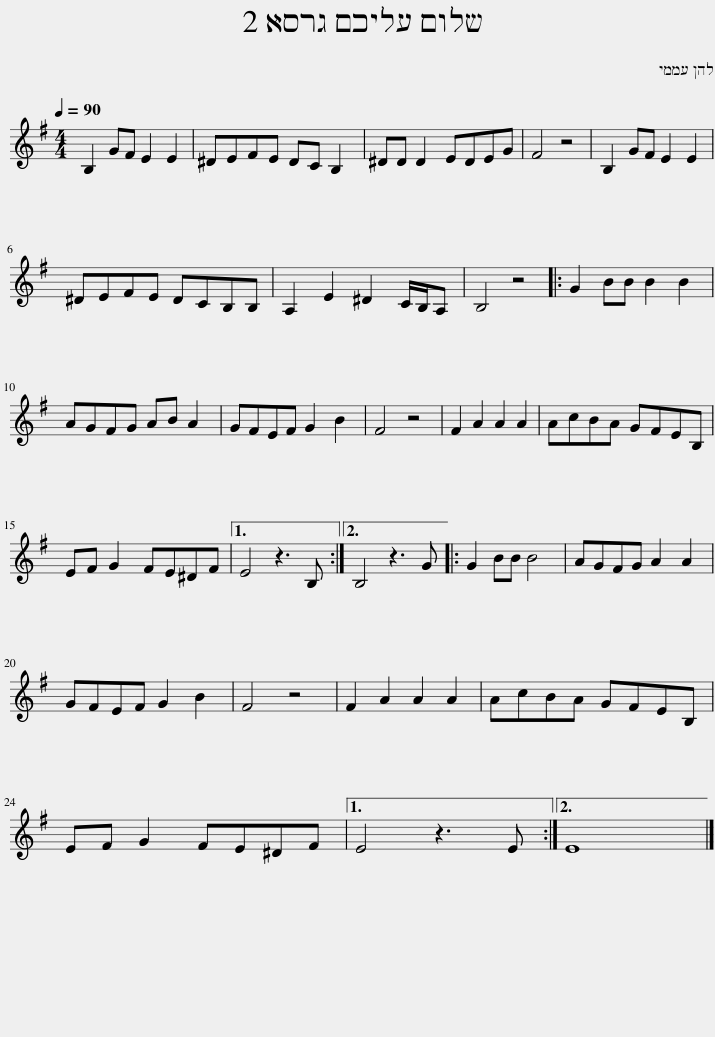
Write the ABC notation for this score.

X:1
L:1/8
Q:1/4=90
M:4/4
I:linebreak $
K:none
V:1 treble transpose=-2
V:1
[K:G] B,2 GF E2 E2 | ^DEFE DC B,2 | ^DD D2 EDEG | F4 z4 | B,2 GF E2 E2 |$ %5
 ^DEFE DCB,B, | A,2 E2 ^D2 C/B,/A, | B,4 z4 |: G2 BB B2 B2 |$ AGFG AB A2 | %10
 GFEF G2 B2 | F4 z4 | F2 A2 A2 A2 | AcBA GFEB, |$ EF G2 FE^DF |1 %15
 E4 z3 B, :|2 B,4 z3 G |: G2 BB B4 | AGFG A2 A2 |$ GFEF G2 B2 | %20
 F4 z4 | F2 A2 A2 A2 | AcBA GFEB, |$ EF G2 FE^DF |1 E4 z3 E :|2 %25
 E8 |] %26
